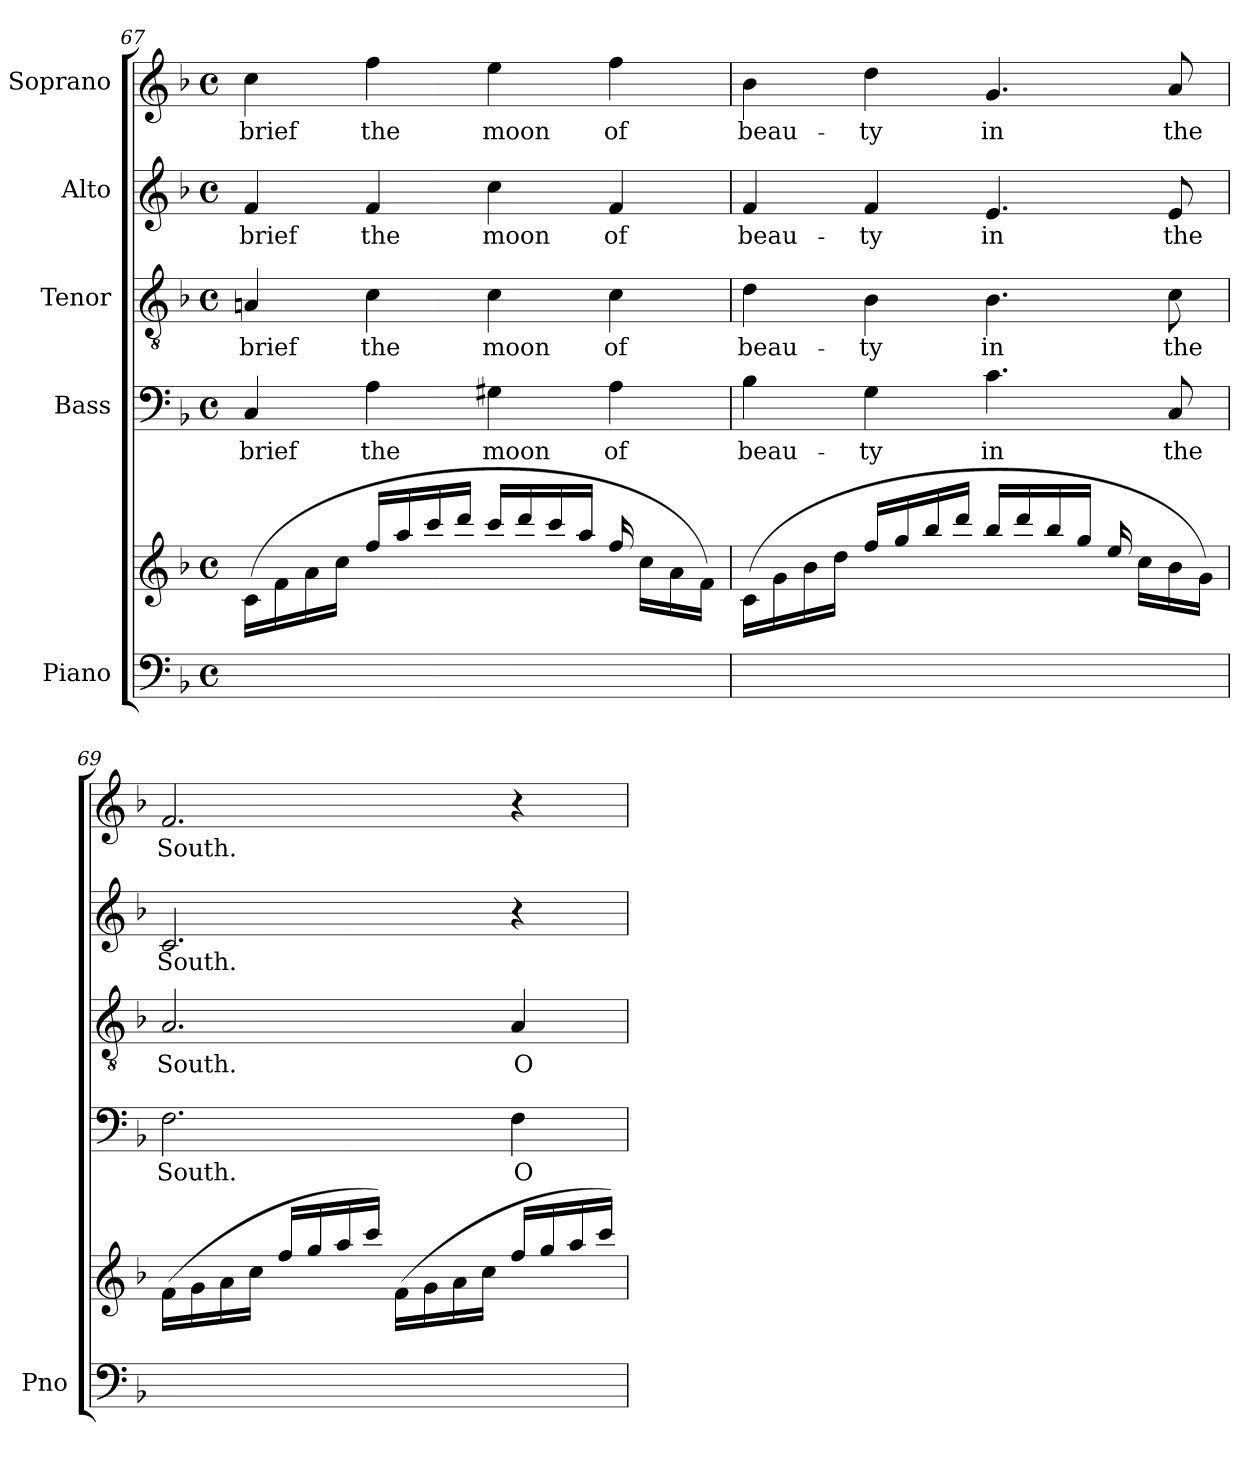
**kern	**kern	**kern	**text	**kern	**text	**kern	**text	**kern	**text
*part5	*part5	*part4	*part4	*part3	*part3	*part2	*part2	*part1	*part1
*staff6	*staff5	*staff4	*staff4	*staff3	*staff3	*staff2	*staff2	*staff1	*staff1
*I"Piano	*	*I"Bass	*	*I"Tenor	*	*I"Alto	*	*I"Soprano	*
*I'Pno	*	*	*	*	*	*	*	*	*
*clefF4	*clefG2	*clefF4	*	*clefGv2	*	*clefG2	*	*clefG2	*
*k[b-]	*k[b-]	*k[b-]	*	*k[b-]	*	*k[b-]	*	*k[b-]	*
*M4/4	*M4/4	*M4/4	*	*M4/4	*	*M4/4	*	*M4/4	*
*met(c)	*met(c)	*met(c)	*	*met(c)	*	*met(c)	*	*met(c)	*
=67	=67	=67	=67	=67	=67	=67	=67	=67	=67
!	!	!	!LO:LY:b	!	!LO:LY:b	!	!LO:LY:b	!	!LO:LY:b
1ryy	(16c\LL	4C/	brief	4An/	brief	4f/	brief	4cc\	brief
.	16f\	.	.	.	.	.	.	.	.
.	16a\	.	.	.	.	.	.	.	.
.	16cc\JJ	.	.	.	.	.	.	.	.
!	!	!	!LO:LY:b	!	!LO:LY:b	!	!LO:LY:b	!	!LO:LY:b
.	16ff/LL	4A\	the	4c\	the	4f/	the	4ff\	the
.	16aa/	.	.	.	.	.	.	.	.
.	16ccc/	.	.	.	.	.	.	.	.
.	16ddd/JJ	.	.	.	.	.	.	.	.
!	!	!	!LO:LY:b	!	!LO:LY:b	!	!LO:LY:b	!	!LO:LY:b
.	16ccc/LL	4G#X\	moon	4c\	moon	4cc\	moon	4ee\	moon
.	16ddd/	.	.	.	.	.	.	.	.
.	16ccc/	.	.	.	.	.	.	.	.
.	16aa/JJ	.	.	.	.	.	.	.	.
!	!	!	!LO:LY:b	!	!LO:LY:b	!	!LO:LY:b	!	!LO:LY:b
.	16ff/	4A\	of	4c\	of	4f/	of	4ff\	of
.	16cc\LL	.	.	.	.	.	.	.	.
.	16a\	.	.	.	.	.	.	.	.
.	16f\JJ)	.	.	.	.	.	.	.	.
!!LO:LB:g=z
=68	=68	=68	=68	=68	=68	=68	=68	=68	=68
!	!	!	!LO:LY:b	!	!LO:LY:b	!	!LO:LY:b	!	!LO:LY:b
1ryy	(16c\LL	4B-\	beau-	4d\	beau-	4f/	beau-	4b-\	beau-
.	16g\	.	.	.	.	.	.	.	.
.	16b-\	.	.	.	.	.	.	.	.
.	16dd\JJ	.	.	.	.	.	.	.	.
!	!	!	!LO:LY:b	!	!LO:LY:b	!	!LO:LY:b	!	!LO:LY:b
.	16ff/LL	4G\	-ty	4B-\	-ty	4f/	-ty	4dd\	-ty
.	16gg/	.	.	.	.	.	.	.	.
.	16bb-/	.	.	.	.	.	.	.	.
.	16ddd/JJ	.	.	.	.	.	.	.	.
!	!	!	!LO:LY:b	!	!LO:LY:b	!	!LO:LY:b	!	!LO:LY:b
.	16bb-/LL	4.c\	in	4.B-\	in	4.e/	in	4.g/	in
.	16ddd/	.	.	.	.	.	.	.	.
.	16bb-/	.	.	.	.	.	.	.	.
.	16gg/JJ	.	.	.	.	.	.	.	.
.	16ee/	.	.	.	.	.	.	.	.
.	16cc\LL	.	.	.	.	.	.	.	.
!	!	!	!LO:LY:b	!	!LO:LY:b	!	!LO:LY:b	!	!LO:LY:b
.	16b-\	8C/	the	8c\	the	8e/	the	8a/	the
.	16g\JJ)	.	.	.	.	.	.	.	.
!!LO:PB:g=z
=69	=69	=69	=69	=69	=69	=69	=69	=69	=69
!	!	!	!LO:LY:b	!	!LO:LY:b	!	!LO:LY:b	!	!LO:LY:b
1ryy	(16f\LL	2.F\	South.	2.A/	South.	2.c/	South.	2.f/	South.
.	16g\	.	.	.	.	.	.	.	.
.	16a\	.	.	.	.	.	.	.	.
.	16cc\JJ	.	.	.	.	.	.	.	.
.	16ff/LL	.	.	.	.	.	.	.	.
.	16gg/	.	.	.	.	.	.	.	.
.	16aa/	.	.	.	.	.	.	.	.
.	16ccc/JJ)	.	.	.	.	.	.	.	.
.	(16f\LL	.	.	.	.	.	.	.	.
.	16g\	.	.	.	.	.	.	.	.
.	16a\	.	.	.	.	.	.	.	.
.	16cc\JJ	.	.	.	.	.	.	.	.
!	!	!	!LO:LY:b	!	!LO:LY:b	!	!	!	!
.	16ff/LL	4F\	O	4A/	O	4r	.	4r	.
.	16gg/	.	.	.	.	.	.	.	.
.	16aa/	.	.	.	.	.	.	.	.
.	16ccc/JJ)	.	.	.	.	.	.	.	.
=	=	=	=	=	=	=	=	=	=
*-	*-	*-	*-	*-	*-	*-	*-	*-	*-
